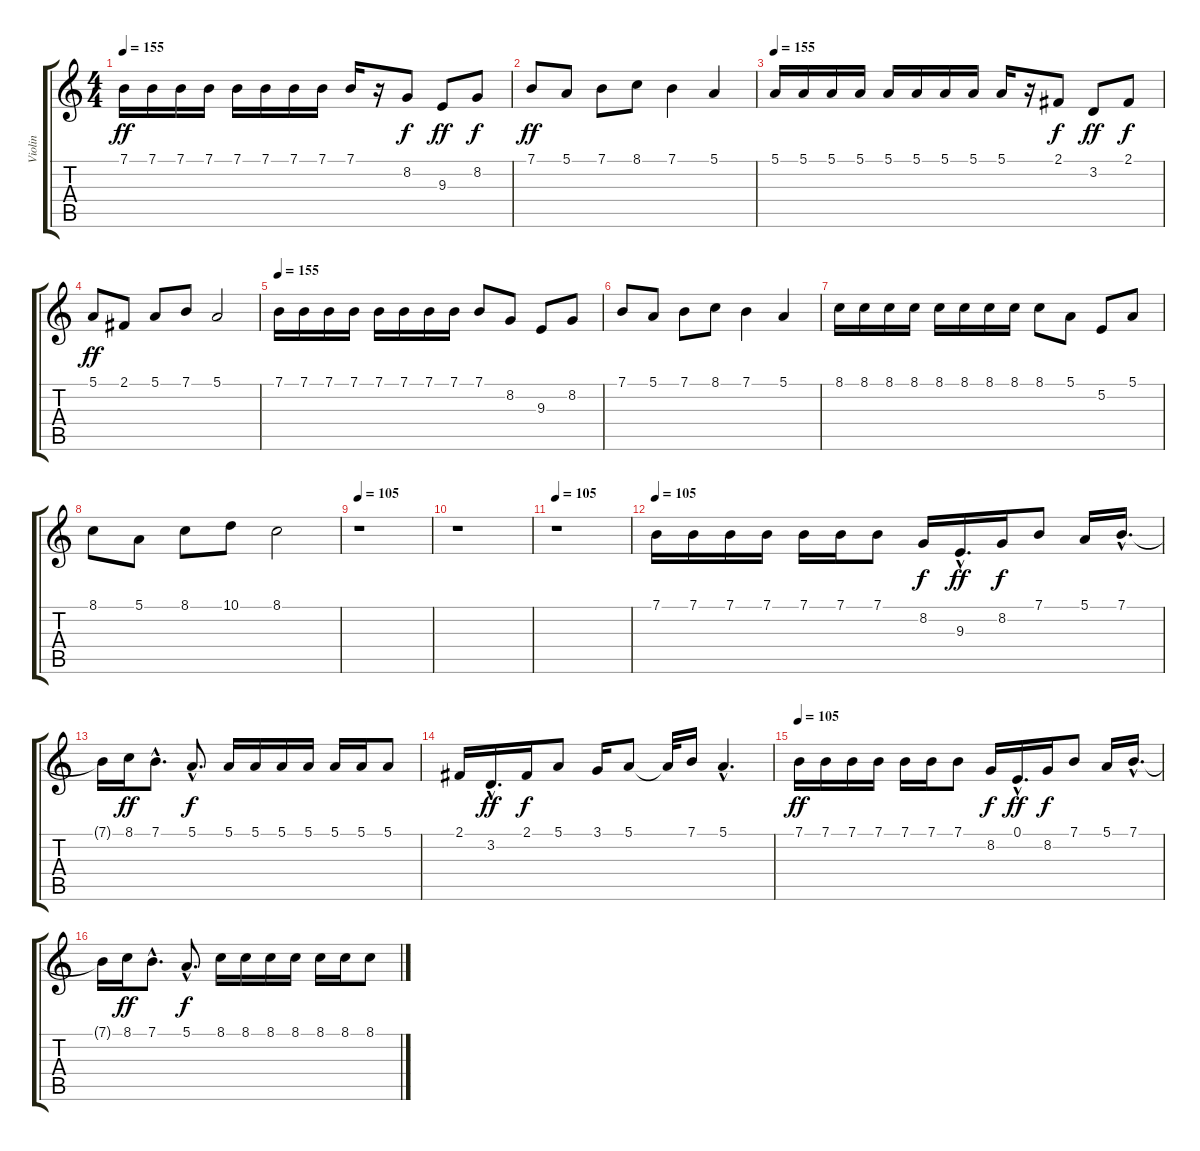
\track ("Violin" "Violin") {instrument violin}
\staff {score tabs}
\tuning (E4 B3 G3 D3 A2 E2) {hide}
\ts (4 4)
\tempo 155
\clef g2
\ks c
7.1.16{dy ff} 7.1.16 7.1.16 7.1.16 7.1.16 7.1.16 7.1.16 7.1.16 7.1.16 r.16 8.2.8{dy f} 9.3.8{dy ff} 8.2.8{dy f} |
7.1.8{dy ff} 5.1.8 7.1.8 8.1.8 7.1.4 5.1.4 |
\tempo 155
5.1.16 5.1.16 5.1.16 5.1.16 5.1.16 5.1.16 5.1.16 5.1.16 5.1.16 r.16 2.1.8{dy f} 3.2.8{dy ff} 2.1.8{dy f} |
5.1.8{dy ff} 2.1.8 5.1.8 7.1.8 5.1.2 |
\tempo 155
7.1.16 7.1.16 7.1.16 7.1.16 7.1.16 7.1.16 7.1.16 7.1.16 7.1.8 8.2.8 9.3.8 8.2.8 |
7.1.8 5.1.8 7.1.8 8.1.8 7.1.4 5.1.4 |
8.1.16 8.1.16 8.1.16 8.1.16 8.1.16 8.1.16 8.1.16 8.1.16 8.1.8 5.1.8 5.2.8 5.1.8 |
8.1.8 5.1.8 8.1.8 10.1.8 8.1.2 |
\tempo 105
r.1 |
r.1 |
\tempo 105
r.1 |
\tempo 105
7.1.16 7.1.16 7.1.16 7.1.16 7.1.16 7.1.16 7.1.8 8.2.16{dy f} 9.3{hac}.16{d dy ff} 8.2.16{dy f} 7.1.8 5.1.16 7.1{hac}.16{d} |
7.1{t}.16 8.1.16{dy ff} 7.1{hac}.8{d} 5.1{hac}.8{d dy f} 5.1.16 5.1.16 5.1.16 5.1.16 5.1.16 5.1.16 5.1.8 |
2.1.16 3.2{hac}.16{d dy ff} 2.1.16{dy f} 5.1.8 3.1.16 5.1.8 5.1{t}.32 7.1.16 5.1{hac}.4{d} |
\tempo 105
7.1.16{dy ff} 7.1.16 7.1.16 7.1.16 7.1.16 7.1.16 7.1.8 8.2.16{dy f} 0.1{hac}.16{d dy ff} 8.2.16{dy f} 7.1.8 5.1.16 7.1{hac}.16{d} |
7.1{t}.16 8.1.16{dy ff} 7.1{hac}.8{d} 5.1{hac}.8{d dy f} 8.1.16 8.1.16 8.1.16 8.1.16 8.1.16 8.1.16 8.1.8
